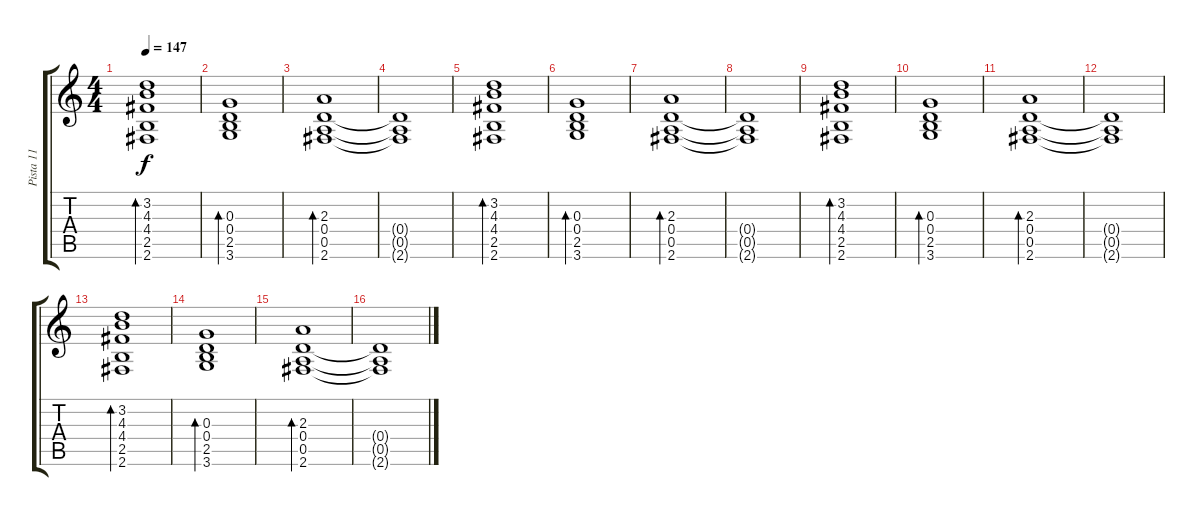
\track ("Pista 11" "Pista 11") {instrument acousticguitarsteel}
\staff {score tabs}
\tuning (E4 B3 G3 D3 A2 E2) {hide}
\ts (4 4)
\tempo 147
\clef g2
\ks c
(3.2 4.3 4.4 2.5 2.6).1{bd 480 dy f} |
(0.3 0.4 2.5 3.6).1{bd 480} |
(2.3 0.4 0.5 2.6).1{bd 480} |
(0.4{t} 0.5{t} 2.6{t}).1 |
(3.2 4.3 4.4 2.5 2.6).1{bd 480} |
(0.3 0.4 2.5 3.6).1{bd 480} |
(2.3 0.4 0.5 2.6).1{bd 480} |
(0.4{t} 0.5{t} 2.6{t}).1 |
(3.2 4.3 4.4 2.5 2.6).1{bd 480} |
(0.3 0.4 2.5 3.6).1{bd 480} |
(2.3 0.4 0.5 2.6).1{bd 480} |
(0.4{t} 0.5{t} 2.6{t}).1 |
(3.2 4.3 4.4 2.5 2.6).1{bd 480} |
(0.3 0.4 2.5 3.6).1{bd 480} |
(2.3 0.4 0.5 2.6).1{bd 480} |
(0.4{t} 0.5{t} 2.6{t}).1
